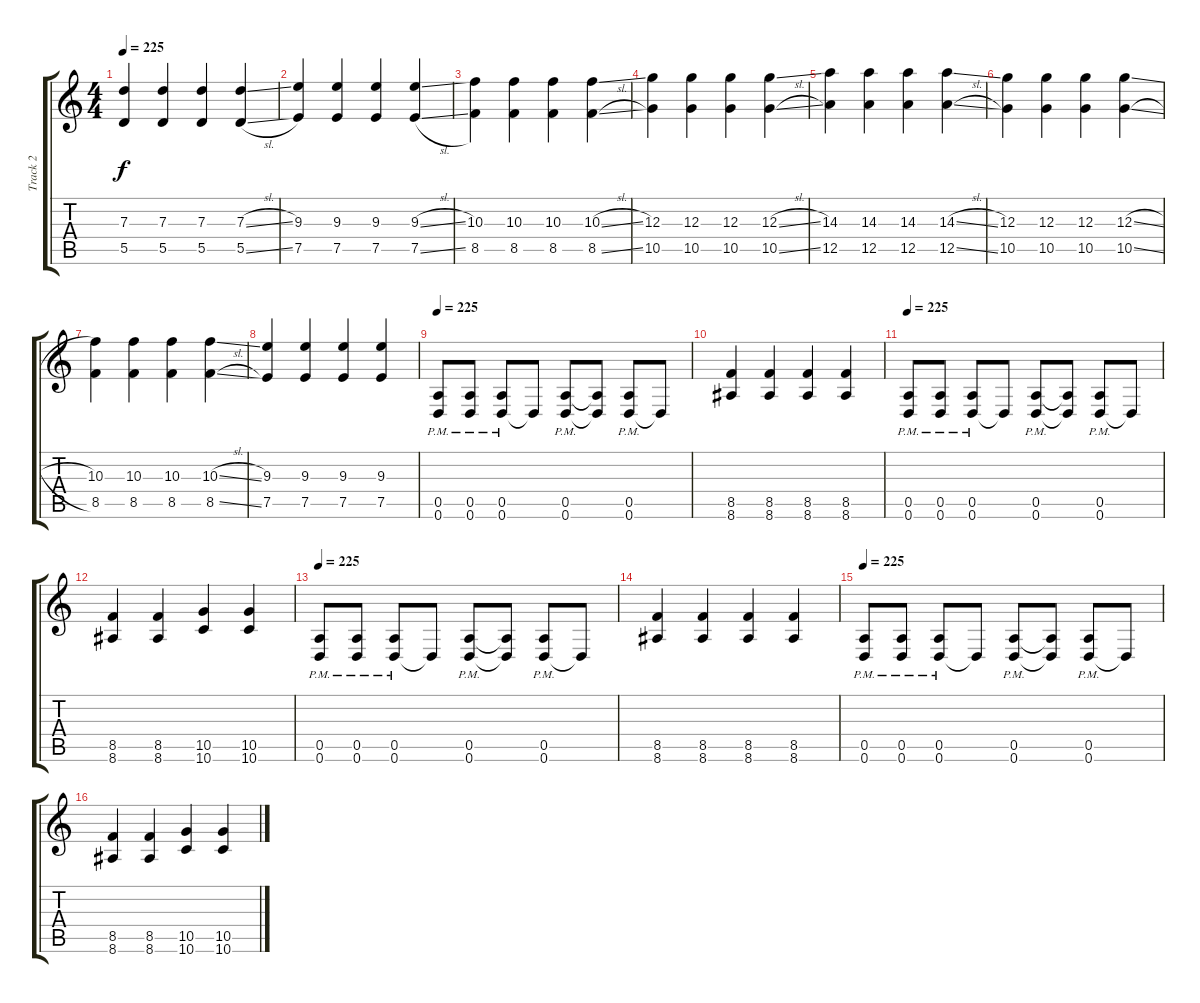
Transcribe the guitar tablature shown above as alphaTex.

\track ("Track 2" "Track 2") {instrument distortionguitar}
\staff {score tabs}
\tuning (E4 B3 G3 D3 A2 D2) {hide}
\ts (4 4)
\tempo 225
\clef g2
\ks c
(7.3 5.5).4{dy f} (7.3 5.5).4 (7.3 5.5).4 (7.3{sl} 5.5{sl}).4 |
(9.3 7.5).4 (9.3 7.5).4 (9.3 7.5).4 (9.3{sl} 7.5{sl}).4 |
(10.3 8.5).4 (10.3 8.5).4 (10.3 8.5).4 (10.3{sl} 8.5{sl}).4 |
(12.3 10.5).4 (12.3 10.5).4 (12.3 10.5).4 (12.3{sl} 10.5{sl}).4 |
(14.3 12.5).4 (14.3 12.5).4 (14.3 12.5).4 (14.3{sl} 12.5{sl}).4 |
(12.3 10.5).4 (12.3 10.5).4 (12.3 10.5).4 (12.3{sl} 10.5{sl}).4 |
(10.3 8.5).4 (10.3 8.5).4 (10.3 8.5).4 (10.3{sl} 8.5{sl}).4 |
(9.3 7.5).4 (9.3 7.5).4 (9.3 7.5).4 (9.3 7.5).4 |
\tempo 225
(0.5{pm} 0.6{pm}).8 (0.5{pm} 0.6{pm}).8 (0.5{pm} 0.6{pm}).8 0.6{t}.8 (0.5{pm} 0.6{pm}).8 (0.5{t} 0.6{t}).8 (0.5{pm} 0.6{pm}).8 0.6{t}.8 |
(8.5 8.6).4 (8.5 8.6).4 (8.5 8.6).4 (8.5 8.6).4 |
\tempo 225
(0.5{pm} 0.6{pm}).8 (0.5{pm} 0.6{pm}).8 (0.5{pm} 0.6{pm}).8 0.6{t}.8 (0.5{pm} 0.6{pm}).8 (0.5{t} 0.6{t}).8 (0.5{pm} 0.6{pm}).8 0.6{t}.8 |
(8.5 8.6).4 (8.5 8.6).4 (10.5 10.6).4 (10.5 10.6).4 |
\tempo 225
(0.5{pm} 0.6{pm}).8 (0.5{pm} 0.6{pm}).8 (0.5{pm} 0.6{pm}).8 0.6{t}.8 (0.5{pm} 0.6{pm}).8 (0.5{t} 0.6{t}).8 (0.5{pm} 0.6{pm}).8 0.6{t}.8 |
(8.5 8.6).4 (8.5 8.6).4 (8.5 8.6).4 (8.5 8.6).4 |
\tempo 225
(0.5{pm} 0.6{pm}).8 (0.5{pm} 0.6{pm}).8 (0.5{pm} 0.6{pm}).8 0.6{t}.8 (0.5{pm} 0.6{pm}).8 (0.5{t} 0.6{t}).8 (0.5{pm} 0.6{pm}).8 0.6{t}.8 |
(8.5 8.6).4 (8.5 8.6).4 (10.5 10.6).4 (10.5 10.6).4
